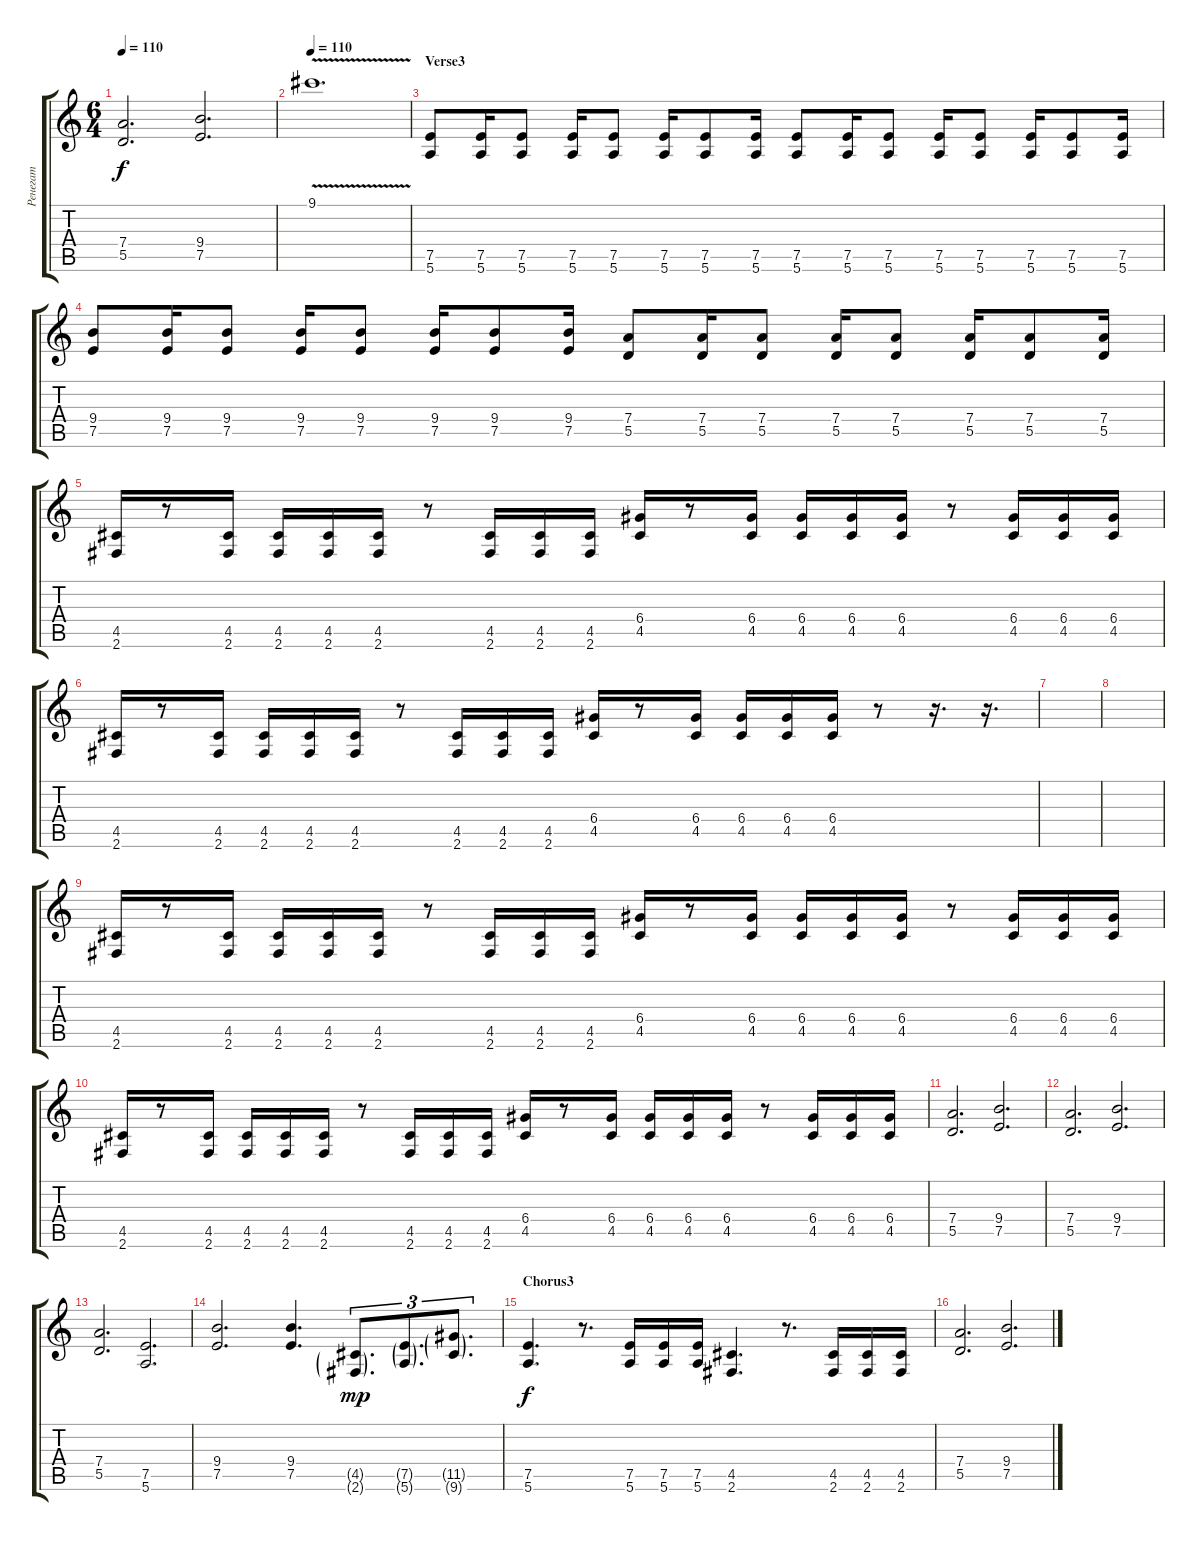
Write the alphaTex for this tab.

\track ("Ренегат" "Ренегат") {instrument distortionguitar}
\staff {score tabs}
\tuning (E4 B3 G3 D3 A2 E2) {hide}
\ts (6 4)
\tempo 110
\clef g2
\ks c
(7.4 5.5).2{d dy f} (9.4 7.5).2{d} |
\tempo 110
9.1{v}.1{d volume 8} |
\section ("" "Verse3")
(7.5 5.6).8{volume 12} (7.5 5.6).16{volume 12} (7.5 5.6).8{volume 12} (7.5 5.6).16{volume 12} (7.5 5.6).8{volume 12} (7.5 5.6).16{volume 12} (7.5 5.6).8{volume 12} (7.5 5.6).16{volume 12} (7.5 5.6).8 (7.5 5.6).16 (7.5 5.6).8 (7.5 5.6).16 (7.5 5.6).8 (7.5 5.6).16 (7.5 5.6).8 (7.5 5.6).16 |
(9.4 7.5).8 (9.4 7.5).16 (9.4 7.5).8 (9.4 7.5).16 (9.4 7.5).8 (9.4 7.5).16 (9.4 7.5).8 (9.4 7.5).16 (7.4 5.5).8 (7.4 5.5).16 (7.4 5.5).8 (7.4 5.5).16 (7.4 5.5).8 (7.4 5.5).16 (7.4 5.5).8 (7.4 5.5).16 |
(4.5 2.6).16{volume 12} r.8 (4.5 2.6).16 (4.5 2.6).16 (4.5 2.6).16 (4.5 2.6).16 r.8 (4.5 2.6).16 (4.5 2.6).16 (4.5 2.6).16 (6.4 4.5).16 r.8 (6.4 4.5).16 (6.4 4.5).16 (6.4 4.5).16 (6.4 4.5).16 r.8 (6.4 4.5).16 (6.4 4.5).16 (6.4 4.5).16 |
(4.5 2.6).16 r.8 (4.5 2.6).16 (4.5 2.6).16 (4.5 2.6).16 (4.5 2.6).16 r.8 (4.5 2.6).16 (4.5 2.6).16 (4.5 2.6).16 (6.4 4.5).16 r.8 (6.4 4.5).16 (6.4 4.5).16 (6.4 4.5).16 (6.4 4.5).16 r.8 r.16{d} r.16{d} |
|
|
(4.5 2.6).16 r.8 (4.5 2.6).16 (4.5 2.6).16 (4.5 2.6).16 (4.5 2.6).16 r.8 (4.5 2.6).16 (4.5 2.6).16 (4.5 2.6).16 (6.4 4.5).16 r.8 (6.4 4.5).16 (6.4 4.5).16 (6.4 4.5).16 (6.4 4.5).16 r.8 (6.4 4.5).16 (6.4 4.5).16 (6.4 4.5).16 |
(4.5 2.6).16 r.8 (4.5 2.6).16 (4.5 2.6).16 (4.5 2.6).16 (4.5 2.6).16 r.8 (4.5 2.6).16 (4.5 2.6).16 (4.5 2.6).16 (6.4 4.5).16 r.8 (6.4 4.5).16 (6.4 4.5).16 (6.4 4.5).16 (6.4 4.5).16 r.8 (6.4 4.5).16 (6.4 4.5).16 (6.4 4.5).16 |
(7.4 5.5).2{d} (9.4 7.5).2{d} |
(7.4 5.5).2{d} (9.4 7.5).2{d} |
(7.4 5.5).2{d} (7.5 5.6).2{d} |
(9.4 7.5).2{d} (9.4 7.5).4{d} (4.5{g} 2.6{g}).8{d tu (3 2) dy mp} (7.5{g} 5.6{g}).8{d tu (3 2)} (11.5{g} 9.6{g}).8{d tu (3 2)} |
\section ("" "Chorus3")
(7.5 5.6).4{d dy f} r.8{d} (7.5 5.6).16 (7.5 5.6).16 (7.5 5.6).16 (4.5 2.6).4{d} r.8{d} (4.5 2.6).16 (4.5 2.6).16 (4.5 2.6).16 |
(7.4 5.5).2{d} (9.4 7.5).2{d}
